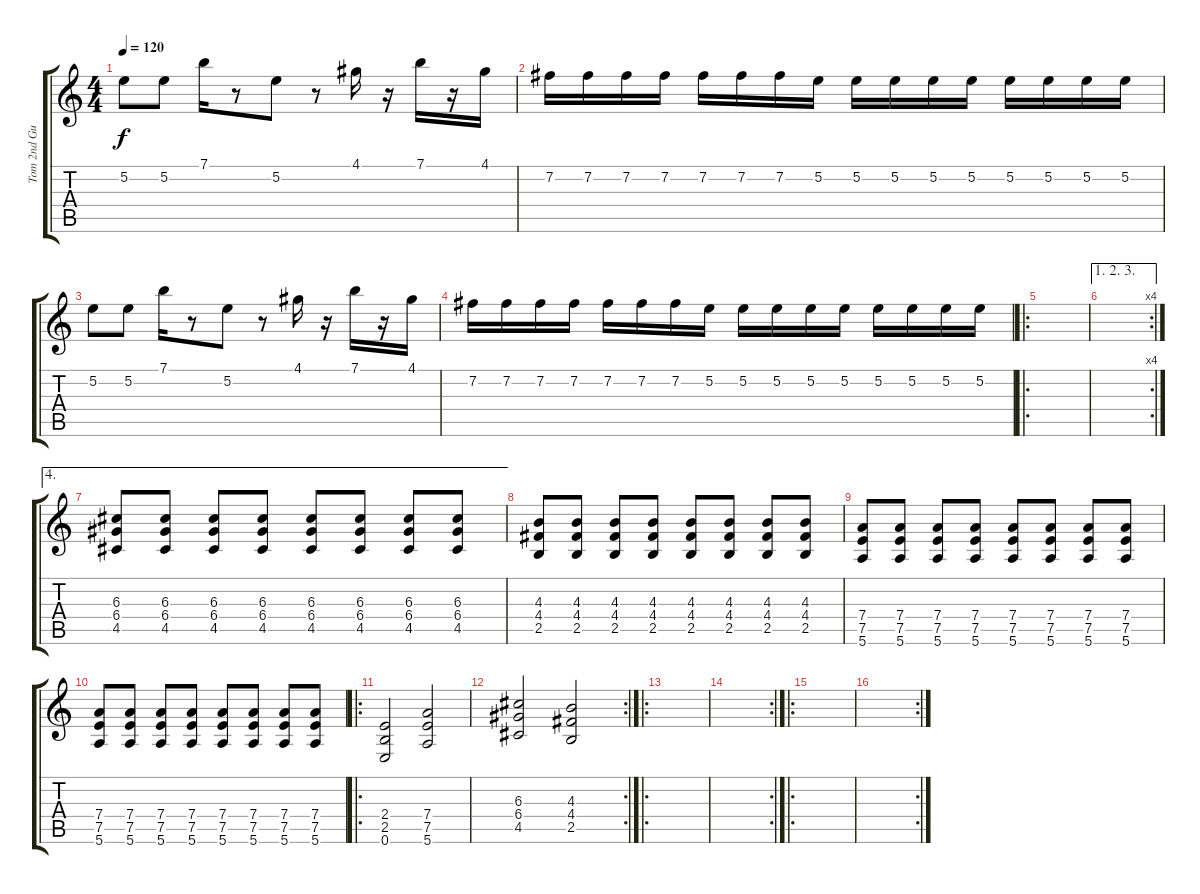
\track ("Tom 2nd Guitar" "Tom 2nd Gu") {instrument distortionguitar}
\staff {score tabs}
\tuning (E4 B3 G3 D3 A2 E2) {hide}
\ts (4 4)
\tempo 120
\clef g2
\ks c
5.2.8{dy f instrument distortionguitar} 5.2.8 7.1.16 r.8 5.2.8 r.8 4.1.16 r.16 7.1.16 r.16 4.1.16 |
7.2.16 7.2.16 7.2.16 7.2.16 7.2.16 7.2.16 7.2.16 5.2.16 5.2.16 5.2.16 5.2.16 5.2.16 5.2.16 5.2.16 5.2.16 5.2.16 |
5.2.8 5.2.8 7.1.16 r.8 5.2.8 r.8 4.1.16 r.16 7.1.16 r.16 4.1.16 |
7.2.16 7.2.16 7.2.16 7.2.16 7.2.16 7.2.16 7.2.16 5.2.16 5.2.16 5.2.16 5.2.16 5.2.16 5.2.16 5.2.16 5.2.16 5.2.16 |
\ro
|
\ae (1 2 3)
\rc 4
|
\ae 4
(6.3 6.4 4.5).8 (6.3 6.4 4.5).8 (6.3 6.4 4.5).8 (6.3 6.4 4.5).8 (6.3 6.4 4.5).8 (6.3 6.4 4.5).8 (6.3 6.4 4.5).8 (6.3 6.4 4.5).8 |
(4.3 4.4 2.5).8 (4.3 4.4 2.5).8 (4.3 4.4 2.5).8 (4.3 4.4 2.5).8 (4.3 4.4 2.5).8 (4.3 4.4 2.5).8 (4.3 4.4 2.5).8 (4.3 4.4 2.5).8 |
(7.4 7.5 5.6).8 (7.4 7.5 5.6).8 (7.4 7.5 5.6).8 (7.4 7.5 5.6).8 (7.4 7.5 5.6).8 (7.4 7.5 5.6).8 (7.4 7.5 5.6).8 (7.4 7.5 5.6).8 |
(7.4 7.5 5.6).8 (7.4 7.5 5.6).8 (7.4 7.5 5.6).8 (7.4 7.5 5.6).8 (7.4 7.5 5.6).8 (7.4 7.5 5.6).8 (7.4 7.5 5.6).8 (7.4 7.5 5.6).8 |
\ro
(2.4 2.5 0.6).2 (7.4 7.5 5.6).2 |
\rc 2
(6.3 6.4 4.5).2 (4.3 4.4 2.5).2 |
\ro
|
\rc 2
|
\ro
|
\rc 2
